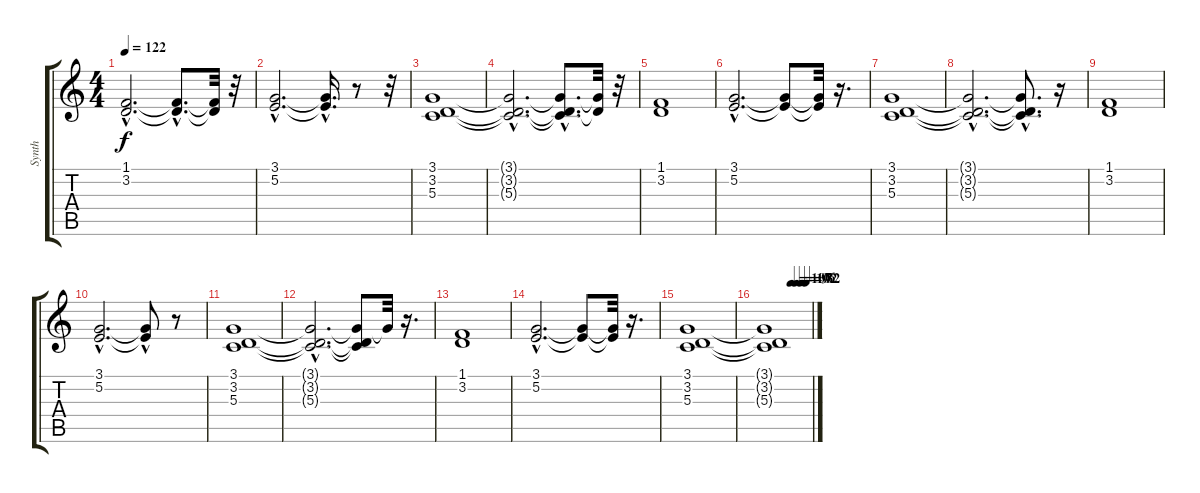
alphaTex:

\track ("Synth" "Synth") {instrument synthstrings1}
\staff {score tabs}
\tuning (E4 B3 G3 D3 A2 E2) {hide}
\ts (4 4)
\tempo 122
\clef g2
\ks c
(1.1{hac} 3.2{hac}).2{d dy f} (1.1{hac t} 3.2{hac t}).8{d} (1.1{t} 3.2{t}).32 r.32 |
(3.1{hac} 5.2{hac}).2{d} (3.1{hac t} 5.2{hac t}).16{d} r.8 r.32 |
(3.1 3.2 5.3).1 |
(3.1{hac t} 3.2{hac t} 5.3{hac t}).2{d} (3.1{hac t} 3.2{hac t} 5.3{t}).8{d} (3.1{t} 3.2{t}).32 r.32 |
(1.1 3.2).1 |
(3.1{hac} 5.2{hac}).2{d} (3.1{t} 5.2{t}).8 (3.1{t} 5.2{t}).32 r.16{d} |
(3.1 3.2 5.3).1 |
(3.1{hac t} 3.2{hac t} 5.3{hac t}).2{d} (3.1{hac t} 3.2{hac t} 5.3{t}).8{d} r.16 |
(1.1 3.2).1 |
(3.1{hac} 5.2{hac}).2{d} (3.1{t} 5.2{hac t}).8 r.8 |
(3.1 3.2 5.3).1 |
(3.1{hac t} 3.2{hac t} 5.3{hac t}).2{d} (3.1{t} 3.2{t} 5.3{t}).8 3.1{t}.32 r.16{d} |
(1.1 3.2).1 |
(3.1{hac} 5.2{hac}).2{d} (3.1{t} 5.2{t}).8 (3.1{t} 5.2{t}).32 r.16{d} |
(3.1 3.2 5.3).1 |
\tempo (107 0.5)
\tempo (102 0.625)
\tempo (96 0.75)
\tempo (82 0.875)
(3.1{t} 3.2{t} 5.3{t}).1
